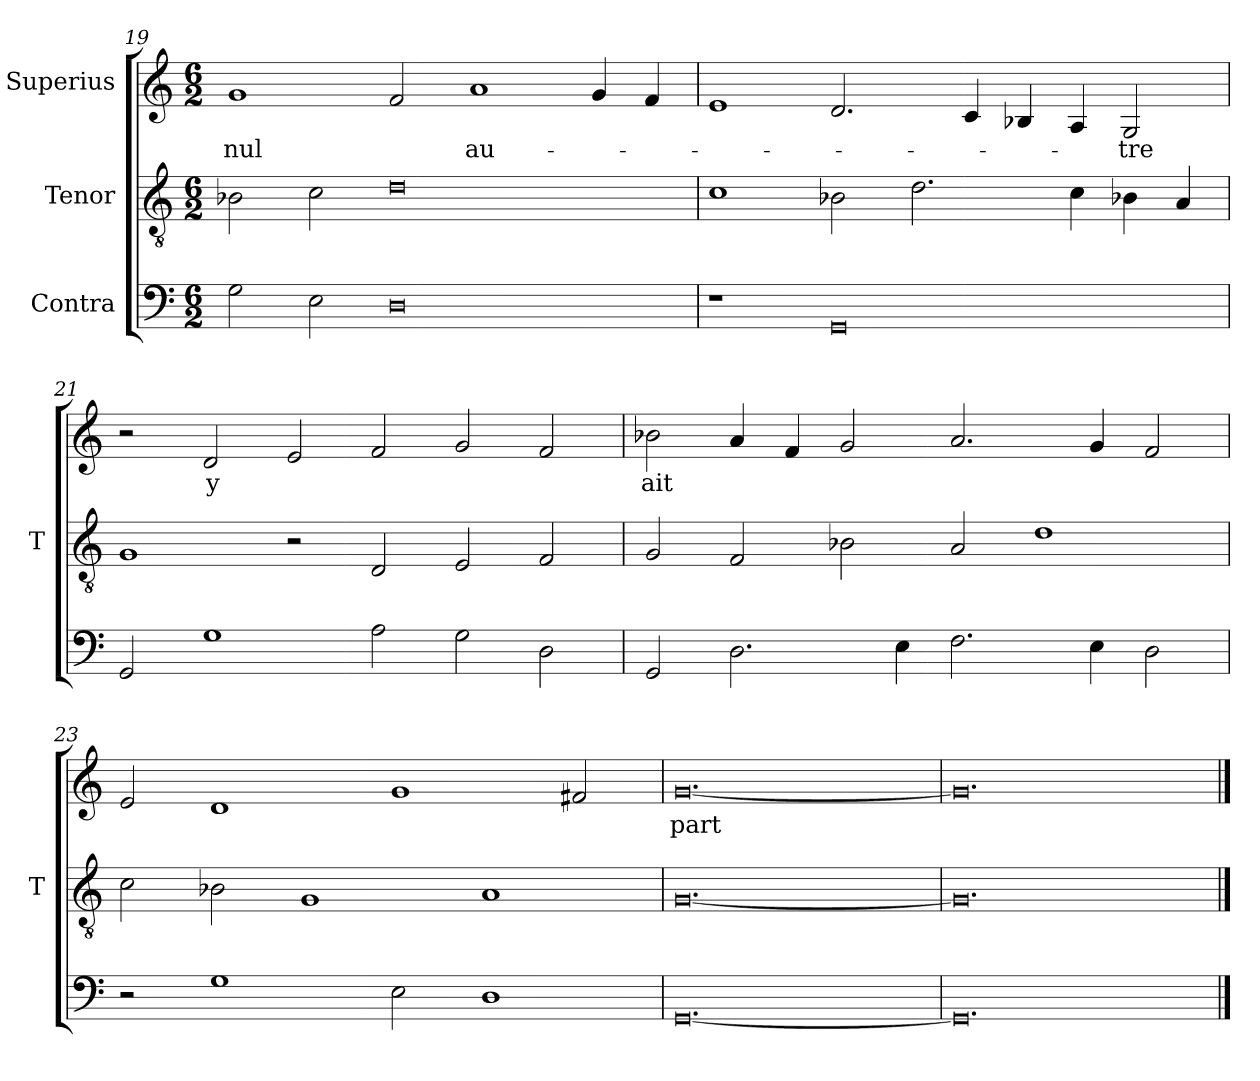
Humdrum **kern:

**kern	**kern	**kern	**text
*part3	*part2	*part1	*part1
*staff3	*staff2	*staff1	*staff1
*I"Contra	*I"Tenor	*I"Superius	*
*	*I'T	*	*
*clefF4	*clefGv2	*clefG2	*
*M6/2	*M6/2	*M6/2	*
=19	=19	=19	=19
2G	2B-X	1g	-nul
2E	2c	.	.
0D	0d	2f	.
.	.	1a	au-
.	.	4g	.
.	.	4f	.
=20	=20	=20	=20
1r	1c	1e	.
0GG	2B-X	2.d	.
.	2.d	.	.
.	.	4c	.
.	.	4B-X	.
.	4c	4A	.
.	4B-X	2G	-tre
.	4A	.	.
=21	=21	=21	=21
2GG	1G	2r	.
1G	.	2d	-y
.	2r	2e	.
2A	2D	2f	.
2G	2E	2g	.
2D	2F	2f	.
=22	=22	=22	=22
2GG	2G	2b-X	-ait
2.D	2F	4a	.
.	.	4f	.
.	2B-X	2g	.
4E	.	.	.
2.F	2A	2.a	.
.	1d	.	.
4E	.	4g	.
2D	.	2f	.
=23	=23	=23	=23
2r	2c	2e	.
1G	2B-X	1d	.
.	1G	.	.
2E	.	1g	.
1D	1A	.	.
.	.	2f#X	.
=24	=24	=24	=24
[0.GG	[0.G	[0.g	-part
=25	=25	=25	=25
0.GG]	0.G]	0.g]	.
==	==	==	==
*-	*-	*-	*-
